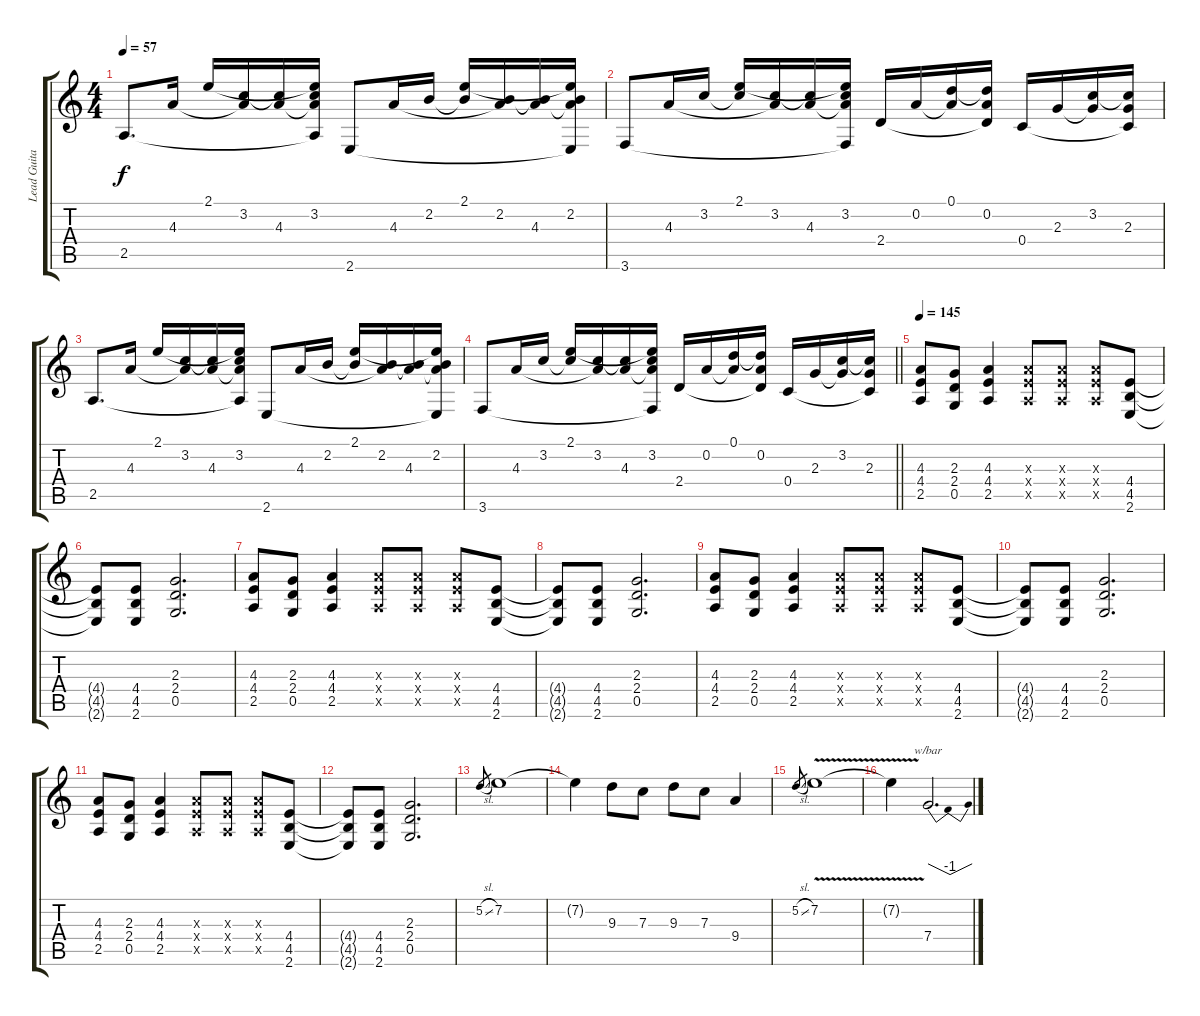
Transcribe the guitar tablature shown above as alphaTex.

\track ("Lead Guitar" "Lead Guita") {instrument distortionguitar}
\staff {score tabs}
\tuning (D4 A3 F3 C3 G2 D2) {hide}
\ts (4 4)
\tempo 57
\clef g2
\ks c
2.5.8{d dy f} 4.3.16 2.1.16 (3.2 4.3{t}).16 (3.2{t} 4.3).16 (2.1{t} 3.2 4.3{t} 2.5{t}).16 2.6.8 4.3.16 2.2.16 (2.1 2.2{t}).16 (2.2 4.3{t}).16 (2.2{t} 4.3).16 (2.1{t} 2.2 4.3{t} 2.6{t}).16 |
3.6.8 4.3.16 3.2.16 (2.1 3.2{t}).16 (3.2 4.3{t}).16 (3.2{t} 4.3).16 (2.1{t} 3.2 4.3{t} 3.6{t}).16 2.4.16 0.2.16 (0.1 0.2{t}).16 (0.1{t} 0.2 2.4{t}).16 0.4.16 2.3.16 (3.2 2.3{t}).16 (3.2{t} 2.3 0.4{t}).16 |
2.5.8{d} 4.3.16 2.1.16 (3.2 4.3{t}).16 (3.2{t} 4.3).16 (2.1{t} 3.2 4.3{t} 2.5{t}).16 2.6.8 4.3.16 2.2.16 (2.1 2.2{t}).16 (2.2 4.3{t}).16 (2.2{t} 4.3).16 (2.1{t} 2.2 4.3{t} 2.6{t}).16 |
\barLineRight lightlight
3.6.8 4.3.16 3.2.16 (2.1 3.2{t}).16 (3.2 4.3{t}).16 (3.2{t} 4.3).16 (2.1{t} 3.2 4.3{t} 3.6{t}).16 2.4.16 0.2.16 (0.1 0.2{t}).16 (0.1{t} 0.2 2.4{t}).16 0.4.16 2.3.16 (3.2 2.3{t}).16 (3.2{t} 2.3 0.4{t}).16 |
\tempo 145
(4.3 4.4 2.5).8 (2.3 2.4 0.5).8 (4.3 4.4 2.5).4 (4.3{x} 4.4{x} 2.5{x}).8 (4.3{x} 4.4{x} 2.5{x}).8 (4.3{x} 4.4{x} 2.5{x}).8 (4.4 4.5 2.6).8 |
(4.4{t} 4.5{t} 2.6{t}).8 (4.4 4.5 2.6).8 (2.3 2.4 0.5).2{d} |
(4.3 4.4 2.5).8 (2.3 2.4 0.5).8 (4.3 4.4 2.5).4 (4.3{x} 4.4{x} 2.5{x}).8 (4.3{x} 4.4{x} 2.5{x}).8 (4.3{x} 4.4{x} 2.5{x}).8 (4.4 4.5 2.6).8 |
(4.4{t} 4.5{t} 2.6{t}).8 (4.4 4.5 2.6).8 (2.3 2.4 0.5).2{d} |
(4.3 4.4 2.5).8 (2.3 2.4 0.5).8 (4.3 4.4 2.5).4 (4.3{x} 4.4{x} 2.5{x}).8 (4.3{x} 4.4{x} 2.5{x}).8 (4.3{x} 4.4{x} 2.5{x}).8 (4.4 4.5 2.6).8 |
(4.4{t} 4.5{t} 2.6{t}).8 (4.4 4.5 2.6).8 (2.3 2.4 0.5).2{d} |
(4.3 4.4 2.5).8 (2.3 2.4 0.5).8 (4.3 4.4 2.5).4 (4.3{x} 4.4{x} 2.5{x}).8 (4.3{x} 4.4{x} 2.5{x}).8 (4.3{x} 4.4{x} 2.5{x}).8 (4.4 4.5 2.6).8 |
(4.4{t} 4.5{t} 2.6{t}).8 (4.4 4.5 2.6).8 (2.3 2.4 0.5).2{d} |
5.2{sl}.8{gr} 7.2.1 |
7.2{t}.4 9.3.8 7.3.8 9.3.8 7.3.8 9.4.4 |
5.2{sl}.8{gr} 7.2{v}.1 |
7.2{t}.4 7.4.2{d tbe (dip default 0 0 30 -4 60 0)}
